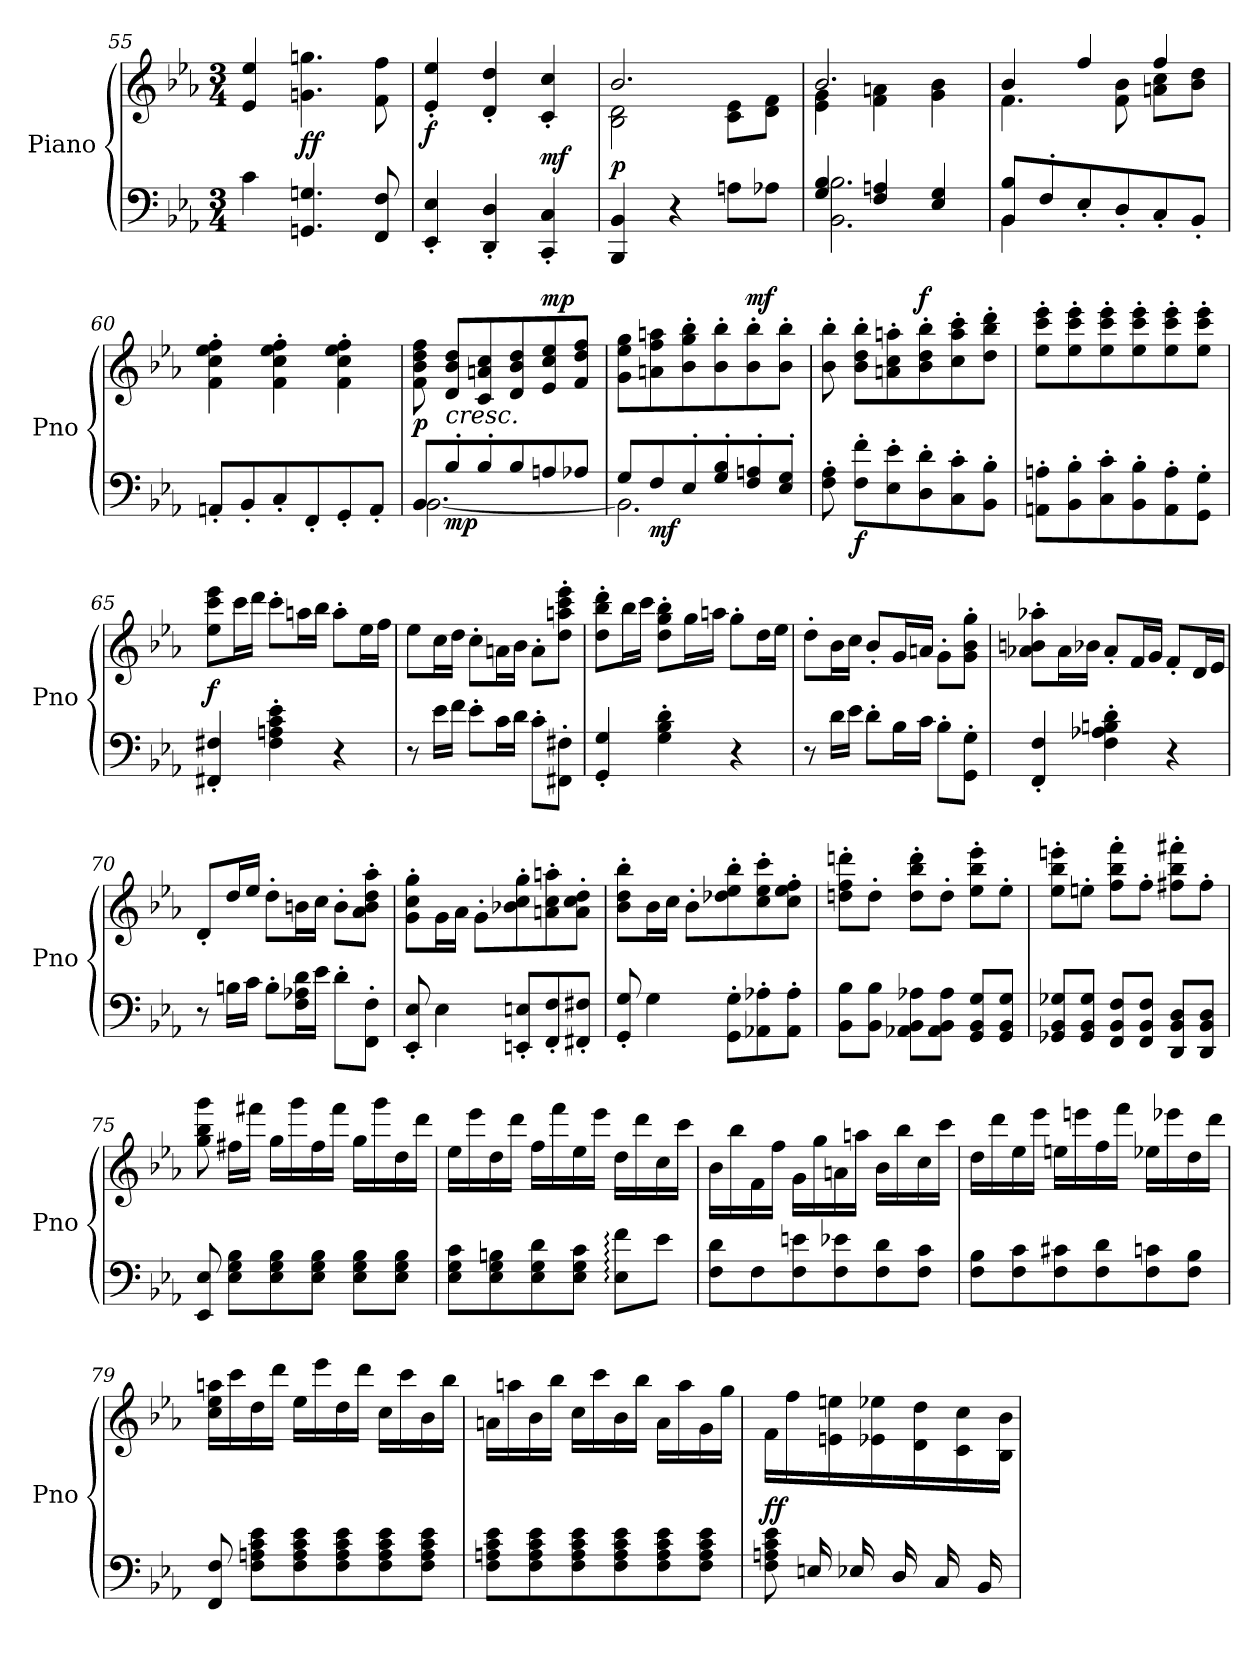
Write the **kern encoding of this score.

**kern	**kern	**dynam
*part1	*part1	*part1
*staff2	*staff1	*staff1/2
*I"Piano	*	*
*I'Pno	*	*
*clefF4	*clefG2	*
*k[b-e-a-]	*k[b-e-a-]	*
*M3/4	*M3/4	*
=55	=55	=55
4c\	4e-/ 4ee-/	.
!	!	!LO:DY:b
4.GGn/ 4.Gn/	4.gn\ 4.ggn\	ff
8FF/ 8F/	8f\ 8ff\	.
=56	=56	=56
!	!	!LO:DY:b
4EE-/' 4E-/'	4e-/' 4ee-/'	f
4DD/' 4D/'	4d/' 4dd/'	.
!	!	!LO:DY:a=2
4CC/' 4C/'	4c/' 4cc/'	mf
!!LO:LB:g=z
=57	=57	=57
*	*^	*
!	!	!	!LO:DY:a=2
4BBB-/ 4BB-/	2.b-/	2B-\ 2d\	p
4r	.	.	.
8An\L	.	8c\ 8e-\L	.
8A-X\J	.	8d\ 8f\J	.
=58	=58	=58	=58
*^	*	*	*
4G/ 4B-/	2.BB-\ 2.B-\	2.b-/	4e-\ 4g\	.
4F/ 4An/	.	.	4f\ 4an\	.
4E-/ 4G/	.	.	4g\ 4b-\	.
=59	=59	=59	=59	=59
8BB-/ 8B-/L	4BB-\	4b-/	4.f\	.
8F'/	.	.	.	.
8E-'/	2ryy	4ff/	.	.
8D'/	.	.	8f\ 8b-\	.
8C'/	.	4ff/	8an\ 8cc\L	.
8BB-'/J	.	.	8b-\ 8dd\J	.
*v	*v	*	*	*
*	*v	*v	*
=60	=60	=60
8AAn'/L	4f\' 4cc\' 4ee-\' 4ff\'	.
8BB-'/	.	.
8C'/	4f\' 4cc\' 4ee-\' 4ff\'	.
8FF'/	.	.
8GG'/	4f\' 4cc\' 4ee-\' 4ff\'	.
8AA'/J	.	.
=61	=61	=61
*^	*	*
!	!	!	!LO:DY:b
8BB-/L	[2.BB-\	8f\ 8b-\ 8dd\ 8ff\	p
!	!	!	!LO:HP:b
!	!	!	!LO:DY:n=1:b=2
8B-'/	.	8d/ 8b-/ 8dd/L	< mp
8B-'/	.	8c/ 8an/ 8cc/	.
8B-/	.	8d/ 8b-/ 8dd/	.
!	!	!	!LO:DY:n=2:a
8An/	.	8e-/ 8cc/ 8ee-/	mp
8A-X/J	.	8f/ 8dd/ 8ff/J	.
=62	=62	=62	=62
8G/L	2.BB-\]	8g\ 8ee-\ 8gg\L	.
!	!	!	!LO:DY:b=2
8F/	.	8an\ 8ff\ 8aan\	mf
8E-'/	.	8b-\' 8gg\' 8bb-\'	.
8G/' 8B-/'	.	8b-\' 8bb-\'	.
!	!	!	!LO:DY:a
8F/' 8An/'	.	8b-\' 8bb-\'	mf
8E-/' 8G/'J	.	8b-\' 8bb-\'J	.
*v	*v	*	*
!!LO:PB:g=z
=63	=63	=63
8F\' 8A-\'	8b-\' 8bb-\'	.
!	!	!LO:DY:b=2
8F\' 8f\'L	8b-\' 8dd\' 8bb-\'L	f
8E-\' 8e-\'	8an\' 8cc\' 8aan\'	.
!	!	!LO:DY:a
8D\' 8d\'	8b-\' 8dd\' 8bb-\'	f
8C\' 8c\'	8cc\' 8aa\' 8ccc\'	.
8BB-\' 8B-\'J	8dd\' 8bb-\' 8ddd\'J	.
=64	=64	=64
8AAn\' 8An\'L	8ee-\' 8ccc\' 8eee-\'L	.
8BB-\' 8B-\'	8ee-\' 8ccc\' 8eee-\'	.
8C\' 8c\'	8ee-\' 8ccc\' 8eee-\'	.
8BB-\' 8B-\'	8ee-\' 8ccc\' 8eee-\'	.
8AA\' 8A\'	8ee-\' 8ccc\' 8eee-\'	.
8GG\' 8G\'J	8ee-\' 8ccc\' 8eee-\'J	.
.	.	[
=65	=65	=65
!	!	!LO:DY:a=2
4FF#X/' 4F#X/'	8ee-\ 8ccc\ 8eee-\L	f
.	16ccc\L	.
.	16ddd\JJ	.
4F#\' 4An\' 4c\' 4e-\'	8ccc'\L	.
.	16aan\L	.
.	16bb-\JJ	.
4r	8aa'\L	.
.	16ee-\L	.
.	16ff\JJ	.
=66	=66	=66
8r	8ee-\L	.
16e-\LL	16cc\L	.
16f\JJ	16dd\JJ	.
8e-'\L	8cc'\L	.
16c\L	16an\L	.
16d\JJ	16b-\JJ	.
8c'\L	8a'\L	.
8FF#X\' 8F#X\'J	8dd\' 8aan\' 8ccc\' 8eee-\'J	.
!!LO:LB:g=z
=67	=67	=67
4GG/' 4G/'	8dd\' 8bb-\' 8ddd\'L	.
.	16bb-\L	.
.	16ccc\JJ	.
4G\' 4B-\' 4d\'	8dd\' 8gg\' 8bb-\'L	.
.	16gg\L	.
.	16aan\JJ	.
4r	8gg'\L	.
.	16dd\L	.
.	16ee-\JJ	.
=68	=68	=68
8r	8dd'\L	.
16d\LL	16b-\L	.
16e-\JJ	16cc\JJ	.
8d'\L	8b-'/L	.
16B-\L	16g/L	.
16c\JJ	16an/JJ	.
8B-'\L	8g'\L	.
8GG\' 8G\'J	8g\' 8b-\' 8gg\'J	.
=69	=69	=69
4FF/' 4F/'	8a-X\' 8bn\' 8aa-X\'L	.
.	16a-\L	.
.	16b-X\JJ	.
4F\' 4A-X\' 4Bn\' 4d\'	8a-'/L	.
.	16f/L	.
.	16g/JJ	.
4r	8f'/L	.
.	16d/L	.
.	16e-/JJ	.
=70	=70	=70
8r	8d'/L	.
16Bn\LL	16dd/L	.
16c\JJ	16ee-/JJ	.
8B'\L	8dd'\L	.
16F\ 16A-X\ 16d\L	16bn\L	.
16e-\JJ	16cc\JJ	.
8d'\L	8b'\L	.
8FF\' 8F\'J	8a-\' 8b\' 8dd\' 8aa-\'J	.
!!LO:LB:g=z
=71	=71	=71
8EE-/' 8E-/'	8g\' 8cc\' 8gg\'L	.
4E-\	16g\L	.
.	16a-\JJ	.
.	8g'\L	.
8EEn/' 8En/'L	8b-X\' 8cc\' 8gg\'	.
8FF/' 8F/'	8an\' 8cc\' 8aan\'	.
8FF#X/' 8F#X/'J	8a\' 8cc\' 8dd\'J	.
=72	=72	=72
8GG/' 8G/'	8b-\' 8dd\' 8bb-\'L	.
4G\	16b-\L	.
.	16cc\JJ	.
.	8b-'\L	.
8GG\' 8G\'L	8dd-X\' 8ee-\' 8bb-\'	.
8AA-X\' 8A-X\'	8cc\' 8ee-\' 8ccc\'	.
8AA-\' 8A-\'J	8cc\' 8ee-\' 8ff\'J	.
=73	=73	=73
8BB-\ 8B-\L	8ddn\' 8ff\' 8dddn\'L	.
8BB-\ 8B-\J	8dd'\J	.
8AA-X\ 8BB-\ 8A-X\L	8dd\' 8bb-\' 8ddd\'L	.
8AA-\ 8BB-\ 8A-\J	8dd'\J	.
8GG/ 8BB-/ 8G/L	8ee-\' 8bb-\' 8eee-\'L	.
8GG/ 8BB-/ 8G/J	8ee-'\J	.
!!LO:LB:g=z
=74	=74	=74
8GG-X/ 8BB-/ 8G-X/L	8ee-\' 8bb-\' 8eeen\'L	.
8GG-/ 8BB-/ 8G-/J	8een'\J	.
8FF/ 8BB-/ 8F/L	8ff\' 8bb-\' 8fff\'L	.
8FF/ 8BB-/ 8F/J	8ff'\J	.
8DD/ 8BB-/ 8D/L	8ff#X\' 8bb-\' 8fff#X\'L	.
8DD/ 8BB-/ 8D/J	8ff#'\J	.
=75	=75	=75
8EE-/ 8E-/	8gg\ 8bb-\ 8ggg\	.
8E-\ 8G\ 8B-\L	16ff#X\LL	.
.	16fff#X\JJ	.
8E-\ 8G\ 8B-\	16gg\LL	.
.	16ggg\	.
8E-\ 8G\ 8B-\J	16ff#\	.
.	16fff#\JJ	.
8E-\ 8G\ 8B-\L	16gg\LL	.
.	16ggg\	.
8E-\ 8G\ 8B-\J	16dd\	.
.	16ddd\JJ	.
=76	=76	=76
8E-\ 8G\ 8c\L	16ee-\LL	.
.	16eee-\	.
8E-\ 8G\ 8Bn\	16dd\	.
.	16ddd\JJ	.
8E-\ 8G\ 8d\	16ff\LL	.
.	16fff\	.
8E-\ 8G\ 8c\J	16ee-\	.
.	16eee-\JJ	.
8E-\: 8f\:L	16dd\LL	.
.	16ddd\	.
8e-\J	16cc\	.
.	16ccc\JJ	.
=77	=77	=77
8F\ 8d\L	16b-\LL	.
.	16bb-\	.
8F\	16f\	.
.	16ff\JJ	.
8F\ 8en\	16g\LL	.
.	16gg\	.
8F\ 8e-X\	16an\	.
.	16aan\JJ	.
8F\ 8d\	16b-\LL	.
.	16bb-\	.
8F\ 8c\J	16cc\	.
.	16ccc\JJ	.
!!LO:LB:g=z
=78	=78	=78
8F\ 8B-\L	16dd\LL	.
.	16ddd\	.
8F\ 8c\	16ee-\	.
.	16eee-\JJ	.
8F\ 8c#X\	16een\LL	.
.	16eeen\	.
8F\ 8d\	16ff\	.
.	16fff\JJ	.
8F\ 8cn\	16ee-X\LL	.
.	16eee-X\	.
8F\ 8B-\J	16dd\	.
.	16ddd\JJ	.
=79	=79	=79
8FF/ 8F/	16cc\ 16ee-\ 16aan\LL	.
.	16ccc\	.
8F\ 8An\ 8c\ 8e-\L	16dd\	.
.	16ddd\JJ	.
8F\ 8A\ 8c\ 8e-\	16ee-\LL	.
.	16eee-\	.
8F\ 8A\ 8c\ 8e-\	16dd\	.
.	16ddd\JJ	.
8F\ 8A\ 8c\ 8e-\	16cc\LL	.
.	16ccc\	.
8F\ 8A\ 8c\ 8e-\J	16b-\	.
.	16bb-\JJ	.
=80	=80	=80
8F\ 8An\ 8c\ 8e-\L	16an\LL	.
.	16aan\	.
8F\ 8A\ 8c\ 8e-\	16b-\	.
.	16bb-\JJ	.
8F\ 8A\ 8c\ 8e-\	16cc\LL	.
.	16ccc\	.
8F\ 8A\ 8c\ 8e-\	16b-\	.
.	16bb-\JJ	.
8F\ 8A\ 8c\ 8e-\	16a\LL	.
.	16aa\	.
8F\ 8A\ 8c\ 8e-\J	16g\	.
.	16gg\JJ	.
=81	=81	=81
*^	*	*
!	!	!	!LO:DY:a=2
8ryy	8F\ 8An\ 8c\ 8e-\	16f\LL	ff
.	.	16ff\JJ	.
16En/LL	8ryy	16ryy	.
16ryy	.	16en\ 16een\	.
16E-X/	2ryy	16ryy	.
16ryy	.	16e-X\ 16ee-X\	.
16D/	.	16ryy	.
16ryy	.	16d\ 16dd\	.
16C/	.	16ryy	.
16ryy	.	16c\ 16cc\	.
16BB-/	.	16ryy	.
16ryy	.	16B-\ 16b-\JJ	.
*v	*v	*	*
=	=	=
*-	*-	*-
